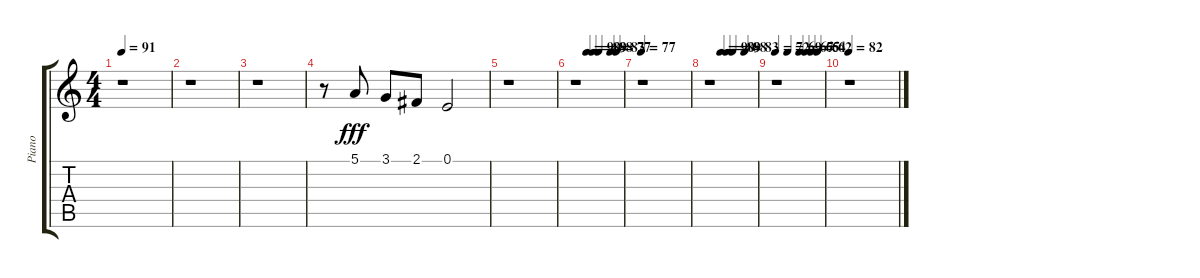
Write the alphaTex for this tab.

\track ("Piano" "Piano") {instrument acousticgrandpiano}
\staff {score tabs}
\tuning (E4 B3 G3 D3 A2 E2) {hide}
\ts (4 4)
\tempo 91
\clef g2
\ks c
r.1{dy fff} |
r.1 |
r.1 |
r.8 5.1.8{volume 14} 3.1.8 2.1.8 0.1.2 |
r.1 |
\tempo (90 0.25)
\tempo (89 0.375)
\tempo (88 0.5)
\tempo (83 0.75)
\tempo (77 0.875)
r.1 |
\tempo 77
r.1 |
\tempo (90 0.25)
\tempo (89 0.375)
\tempo (88 0.5)
\tempo (83 0.75)
r.1 |
\tempo 72
\tempo (69 0.25)
\tempo (67 0.5)
\tempo (65 0.625)
\tempo (64 0.75)
\tempo (62 0.875)
r.1 |
\tempo 82
r.1
